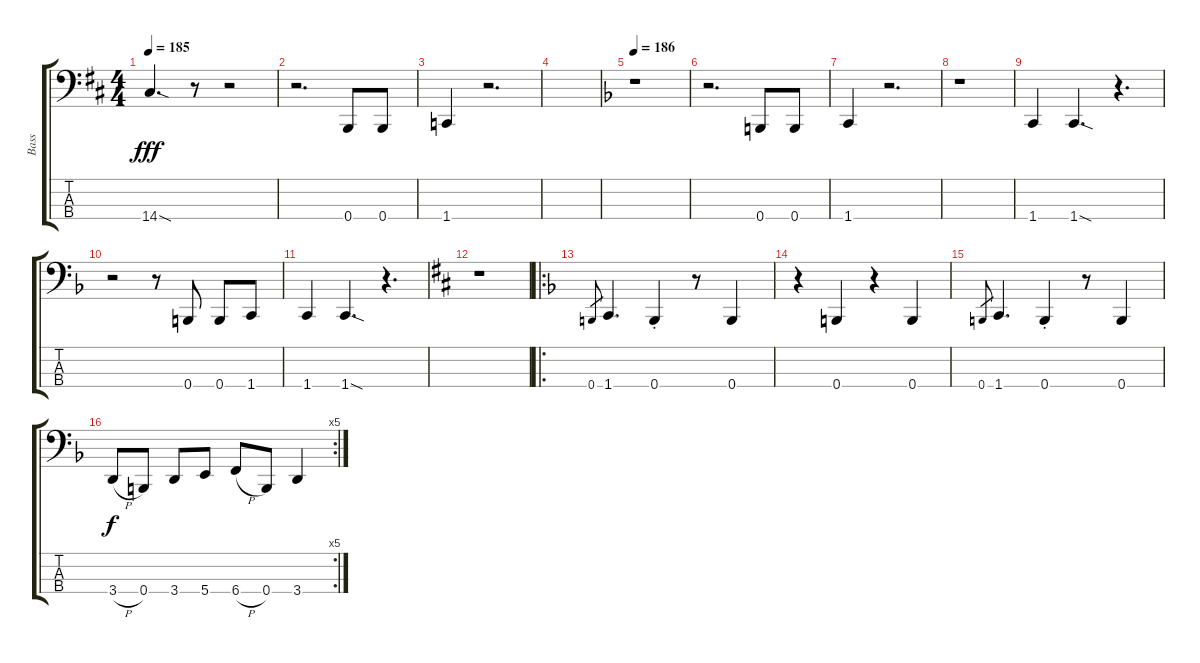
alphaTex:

\track ("Bass" "Bass") {instrument electricbassfinger}
\staff {score tabs}
\tuning (D2 A1 E1 B0) {hide}
\ts (4 4)
\tempo 185
\clef f4
\ks d
14.4{sod}.4{d dy fff} r.8 r.2 |
r.2{d} 0.4.8 0.4.8 |
1.4.4 r.2{d} |
|
\tempo 186
\ks f
r.1 |
r.2{d} 0.4.8 0.4.8 |
1.4.4 r.2{d} |
r.1 |
1.4.4 1.4{sod}.4{d} r.4{d} |
r.2 r.8 0.4.8 0.4.8 1.4.8 |
1.4.4 1.4{sod}.4{d} r.4{d} |
\ks d
r.1 |
\ro
\ks f
0.4.8{gr} 1.4.4{d} 0.4{st}.4 r.8 0.4.4 |
r.4 0.4.4 r.4 0.4.4 |
0.4.8{gr} 1.4.4{d} 0.4{st}.4 r.8 0.4.4 |
\rc 5
3.4{h}.8{dy f} 0.4.8 3.4.8 5.4.8 6.4{h}.8 0.4.8 3.4.4
